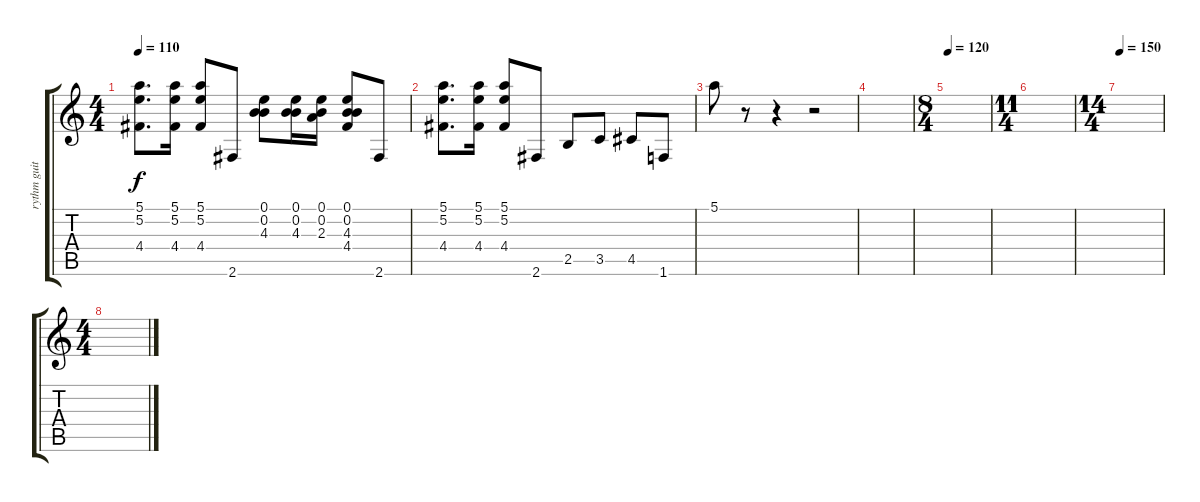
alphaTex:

\track ("rythm guitar" "rythm guit") {instrument distortionguitar}
\staff {score tabs}
\tuning (E4 B3 G3 D3 A2 E2) {hide}
\ts (4 4)
\tempo 110
\clef g2
\ks c
(5.1 5.2 4.4).8{d dy f} (5.1 5.2 4.4).16 (5.1 5.2 4.4).8 2.6.8 (0.1 0.2 4.3).8 (0.1 0.2 4.3).16 (0.1 0.2 2.3).16 (0.1 0.2 4.3 4.4).8 2.6.8 |
(5.1 5.2 4.4).8{d} (5.1 5.2 4.4).16 (5.1 5.2 4.4).8 2.6.8 2.5.8 3.5.8 4.5.8 1.6.8 |
5.1.8 r.8 r.4 r.2 |
|
\ts (8 4)
\tempo 120
|
\ts (11 4)
|
\ts (14 4)
\tempo 150
|
\ts (4 4)
